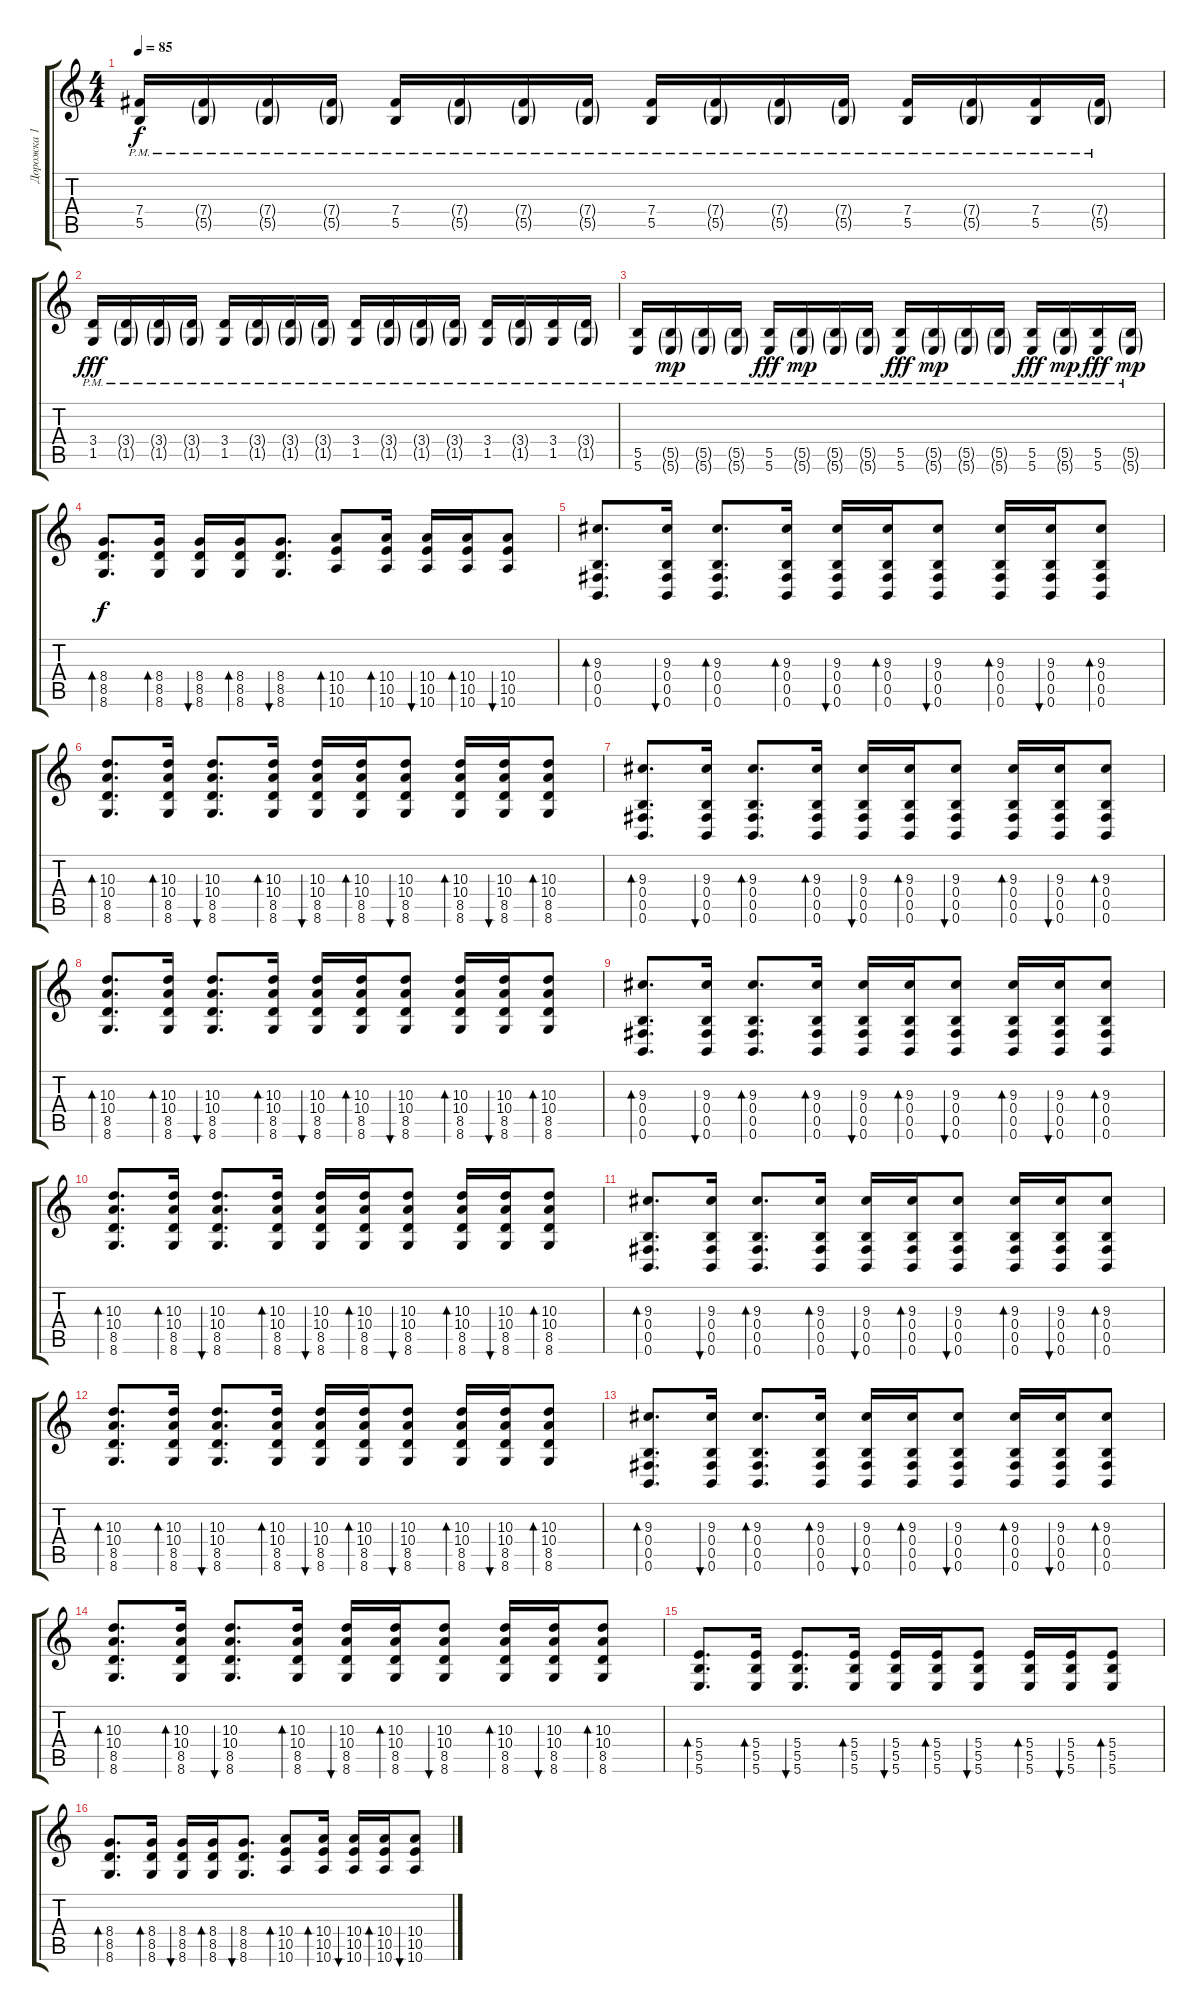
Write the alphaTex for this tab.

\track ("Дорожка 1" "Дорожка 1") {instrument distortionguitar}
\staff {score tabs}
\tuning (Db4 Ab3 E3 B2 Gb2 B1) {hide}
\ts (4 4)
\tempo 85
\clef g2
\ks c
(7.4{pm} 5.5{pm}).16{dy f} (7.4{g pm} 5.5{g pm}).16 (7.4{g pm} 5.5{g pm}).16 (7.4{g pm} 5.5{g pm}).16 (7.4{pm} 5.5{pm}).16 (7.4{g pm} 5.5{g pm}).16 (7.4{g pm} 5.5{g pm}).16 (7.4{g pm} 5.5{g pm}).16 (7.4{pm} 5.5{pm}).16 (7.4{g pm} 5.5{g pm}).16 (7.4{g pm} 5.5{g pm}).16 (7.4{g pm} 5.5{g pm}).16 (7.4{pm} 5.5{pm}).16 (7.4{g pm} 5.5{g pm}).16 (7.4{pm} 5.5{pm}).16 (7.4{g pm} 5.5{g pm}).16 |
(3.4{pm} 1.5{pm}).16{dy fff} (3.4{g pm} 1.5{g pm}).16 (3.4{g pm} 1.5{g pm}).16 (3.4{g pm} 1.5{g pm}).16 (3.4{pm} 1.5{pm}).16 (3.4{g pm} 1.5{g pm}).16 (3.4{g pm} 1.5{g pm}).16 (3.4{g pm} 1.5{g pm}).16 (3.4{pm} 1.5{pm}).16 (3.4{g pm} 1.5{g pm}).16 (3.4{g pm} 1.5{g pm}).16 (3.4{g pm} 1.5{g pm}).16 (3.4{pm} 1.5{pm}).16 (3.4{g pm} 1.5{g pm}).16 (3.4{pm} 1.5{pm}).16 (3.4{g pm} 1.5{g pm}).16 |
(5.5{pm} 5.6).16 (5.5{g pm} 5.6{g}).16{dy mp} (5.5{g pm} 5.6{g}).16 (5.5{g pm} 5.6{g}).16 (5.5{pm} 5.6).16{dy fff} (5.5{g pm} 5.6{g}).16{dy mp} (5.5{g pm} 5.6{g}).16 (5.5{g pm} 5.6{g}).16 (5.5{pm} 5.6).16{dy fff} (5.5{g pm} 5.6{g}).16{dy mp} (5.5{g pm} 5.6{g}).16 (5.5{g pm} 5.6{g}).16 (5.5{pm} 5.6).16{dy fff} (5.5{g pm} 5.6{g}).16{dy mp} (5.5{pm} 5.6).16{dy fff} (5.5{g pm} 5.6{g}).16{dy mp} |
(8.4 8.5 8.6).8{d bd 60 dy f} (8.4 8.5 8.6).16{bd 60} (8.4 8.5 8.6).16{bu 60} (8.4 8.5 8.6).16{bd 60} (8.4 8.5 8.6).8{d bu 60} (10.4 10.5 10.6).8{bd 60} (10.4 10.5 10.6).16{bd 60} (10.4 10.5 10.6).16{bu 60} (10.4 10.5 10.6).16{bd 60} (10.4 10.5 10.6).8{bu 60} |
(9.3 0.4 0.5 0.6).8{d bd 60} (9.3 0.4 0.5 0.6).16{bu 60} (9.3 0.4 0.5 0.6).8{d bd 60} (9.3 0.4 0.5 0.6).16{bd 60} (9.3 0.4 0.5 0.6).16{bu 60} (9.3 0.4 0.5 0.6).16{bd 60} (9.3 0.4 0.5 0.6).8{bu 60} (9.3 0.4 0.5 0.6).16{bd 60} (9.3 0.4 0.5 0.6).16{bu 60} (9.3 0.4 0.5 0.6).8{bd 60} |
(10.3 10.4 8.5 8.6).8{d bd 60} (10.3 10.4 8.5 8.6).16{bd 60} (10.3 10.4 8.5 8.6).8{d bu 60} (10.3 10.4 8.5 8.6).16{bd 60} (10.3 10.4 8.5 8.6).16{bu 60} (10.3 10.4 8.5 8.6).16{bd 60} (10.3 10.4 8.5 8.6).8{bu 60} (10.3 10.4 8.5 8.6).16{bd 60} (10.3 10.4 8.5 8.6).16{bu 60} (10.3 10.4 8.5 8.6).8{bd 60} |
(9.3 0.4 0.5 0.6).8{d bd 60} (9.3 0.4 0.5 0.6).16{bu 60} (9.3 0.4 0.5 0.6).8{d bd 60} (9.3 0.4 0.5 0.6).16{bd 60} (9.3 0.4 0.5 0.6).16{bu 60} (9.3 0.4 0.5 0.6).16{bd 60} (9.3 0.4 0.5 0.6).8{bu 60} (9.3 0.4 0.5 0.6).16{bd 60} (9.3 0.4 0.5 0.6).16{bu 60} (9.3 0.4 0.5 0.6).8{bd 60} |
(10.3 10.4 8.5 8.6).8{d bd 60} (10.3 10.4 8.5 8.6).16{bd 60} (10.3 10.4 8.5 8.6).8{d bu 60} (10.3 10.4 8.5 8.6).16{bd 60} (10.3 10.4 8.5 8.6).16{bu 60} (10.3 10.4 8.5 8.6).16{bd 60} (10.3 10.4 8.5 8.6).8{bu 60} (10.3 10.4 8.5 8.6).16{bd 60} (10.3 10.4 8.5 8.6).16{bu 60} (10.3 10.4 8.5 8.6).8{bd 60} |
(9.3 0.4 0.5 0.6).8{d bd 60} (9.3 0.4 0.5 0.6).16{bu 60} (9.3 0.4 0.5 0.6).8{d bd 60} (9.3 0.4 0.5 0.6).16{bd 60} (9.3 0.4 0.5 0.6).16{bu 60} (9.3 0.4 0.5 0.6).16{bd 60} (9.3 0.4 0.5 0.6).8{bu 60} (9.3 0.4 0.5 0.6).16{bd 60} (9.3 0.4 0.5 0.6).16{bu 60} (9.3 0.4 0.5 0.6).8{bd 60} |
(10.3 10.4 8.5 8.6).8{d bd 60} (10.3 10.4 8.5 8.6).16{bd 60} (10.3 10.4 8.5 8.6).8{d bu 60} (10.3 10.4 8.5 8.6).16{bd 60} (10.3 10.4 8.5 8.6).16{bu 60} (10.3 10.4 8.5 8.6).16{bd 60} (10.3 10.4 8.5 8.6).8{bu 60} (10.3 10.4 8.5 8.6).16{bd 60} (10.3 10.4 8.5 8.6).16{bu 60} (10.3 10.4 8.5 8.6).8{bd 60} |
(9.3 0.4 0.5 0.6).8{d bd 60} (9.3 0.4 0.5 0.6).16{bu 60} (9.3 0.4 0.5 0.6).8{d bd 60} (9.3 0.4 0.5 0.6).16{bd 60} (9.3 0.4 0.5 0.6).16{bu 60} (9.3 0.4 0.5 0.6).16{bd 60} (9.3 0.4 0.5 0.6).8{bu 60} (9.3 0.4 0.5 0.6).16{bd 60} (9.3 0.4 0.5 0.6).16{bu 60} (9.3 0.4 0.5 0.6).8{bd 60} |
(10.3 10.4 8.5 8.6).8{d bd 60} (10.3 10.4 8.5 8.6).16{bd 60} (10.3 10.4 8.5 8.6).8{d bu 60} (10.3 10.4 8.5 8.6).16{bd 60} (10.3 10.4 8.5 8.6).16{bu 60} (10.3 10.4 8.5 8.6).16{bd 60} (10.3 10.4 8.5 8.6).8{bu 60} (10.3 10.4 8.5 8.6).16{bd 60} (10.3 10.4 8.5 8.6).16{bu 60} (10.3 10.4 8.5 8.6).8{bd 60} |
(9.3 0.4 0.5 0.6).8{d bd 60} (9.3 0.4 0.5 0.6).16{bu 60} (9.3 0.4 0.5 0.6).8{d bd 60} (9.3 0.4 0.5 0.6).16{bd 60} (9.3 0.4 0.5 0.6).16{bu 60} (9.3 0.4 0.5 0.6).16{bd 60} (9.3 0.4 0.5 0.6).8{bu 60} (9.3 0.4 0.5 0.6).16{bd 60} (9.3 0.4 0.5 0.6).16{bu 60} (9.3 0.4 0.5 0.6).8{bd 60} |
(10.3 10.4 8.5 8.6).8{d bd 60} (10.3 10.4 8.5 8.6).16{bd 60} (10.3 10.4 8.5 8.6).8{d bu 60} (10.3 10.4 8.5 8.6).16{bd 60} (10.3 10.4 8.5 8.6).16{bu 60} (10.3 10.4 8.5 8.6).16{bd 60} (10.3 10.4 8.5 8.6).8{bu 60} (10.3 10.4 8.5 8.6).16{bd 60} (10.3 10.4 8.5 8.6).16{bu 60} (10.3 10.4 8.5 8.6).8{bd 60} |
(5.4 5.5 5.6).8{d bd 60} (5.4 5.5 5.6).16{bd 60} (5.4 5.5 5.6).8{d bu 60} (5.4 5.5 5.6).16{bd 60} (5.4 5.5 5.6).16{bu 60} (5.4 5.5 5.6).16{bd 60} (5.4 5.5 5.6).8{bu 60} (5.4 5.5 5.6).16{bd 60} (5.4 5.5 5.6).16{bu 60} (5.4 5.5 5.6).8{bd 60} |
(8.4 8.5 8.6).8{d bd 60} (8.4 8.5 8.6).16{bd 60} (8.4 8.5 8.6).16{bu 60} (8.4 8.5 8.6).16{bd 60} (8.4 8.5 8.6).8{d bu 60} (10.4 10.5 10.6).8{bd 60} (10.4 10.5 10.6).16{bd 60} (10.4 10.5 10.6).16{bu 60} (10.4 10.5 10.6).16{bd 60} (10.4 10.5 10.6).8{bu 60}
